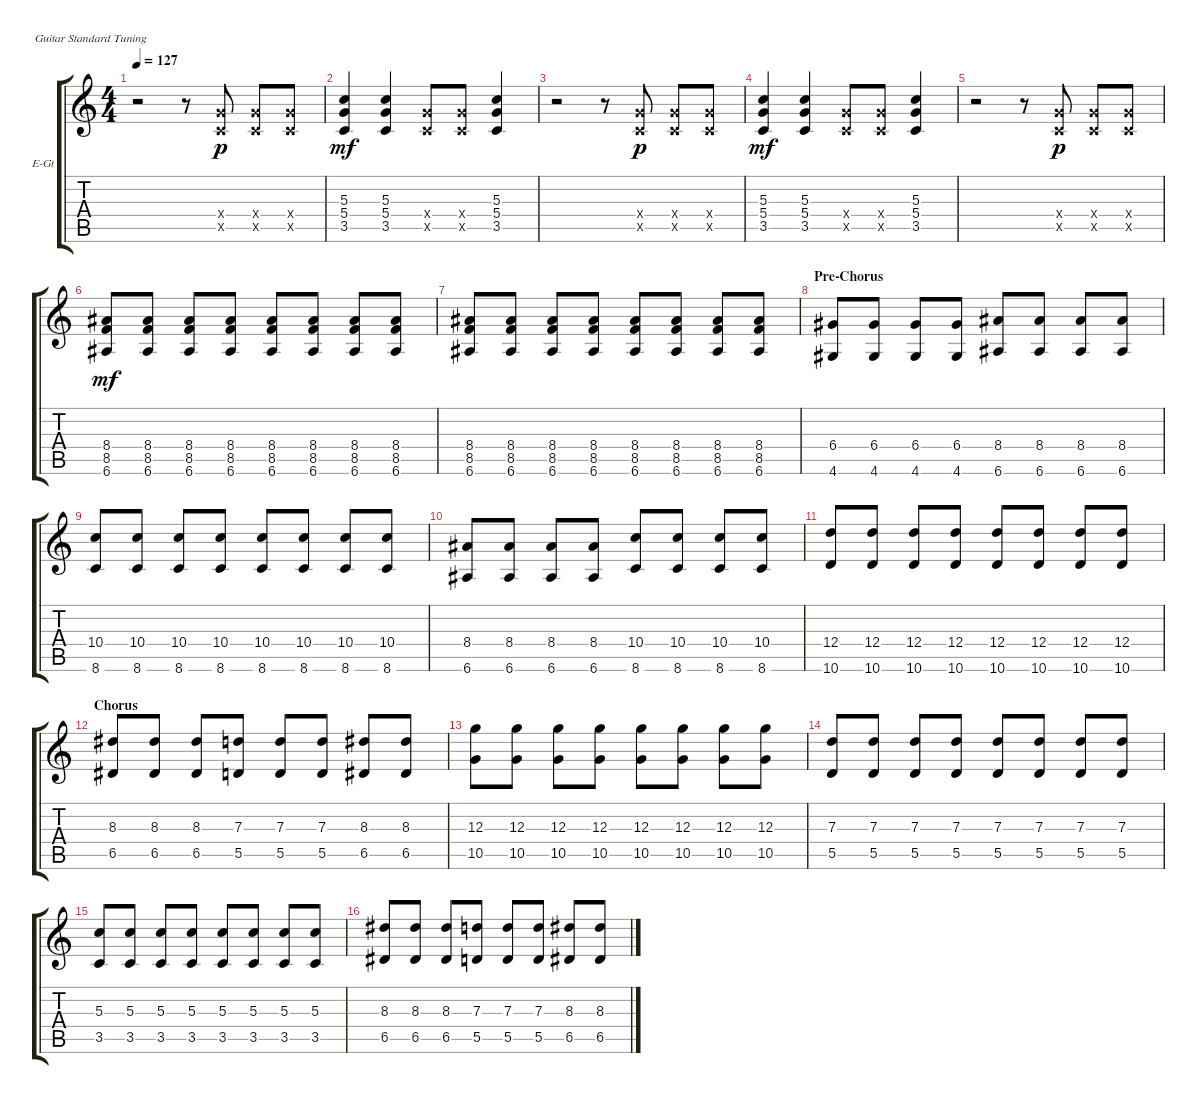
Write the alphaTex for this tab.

\defaultSystemsLayout 4
\bracketExtendMode groupsimilarinstruments
\firstSystemTrackNameOrientation horizontal
\otherSystemsTrackNameOrientation horizontal
\track ("Electric Guitar" "E-Gt") {instrument distortionguitar}
\staff {score tabs}
\tuning (E4 B3 G3 D3 A2 E2)
\ts (4 4)
\tempo 127
\clef g2
\ks c
r.2{dy mf} r.8 (5.4{x} 3.5{x}).8{dy p} (5.4{x} 3.5{x}).8 (3.5{x} 5.4{x}).8 |
(3.5 5.4 5.3).4{dy mf} (5.3 5.4 3.5).4 (3.5{x} 5.4{x}).8 (5.4{x} 3.5{x}).8 (3.5 5.4 5.3).4 |
r.2 r.8 (5.4{x} 3.5{x}).8{dy p} (5.4{x} 3.5{x}).8 (3.5{x} 5.4{x}).8 |
(3.5 5.4 5.3).4{dy mf} (5.3 5.4 3.5).4 (3.5{x} 5.4{x}).8 (5.4{x} 3.5{x}).8 (3.5 5.4 5.3).4 |
r.2 r.8 (5.4{x} 3.5{x}).8{dy p} (5.4{x} 3.5{x}).8 (3.5{x} 5.4{x}).8 |
(8.4 6.6 8.5).8{dy mf} (8.4 6.6 8.5).8 (6.6 8.5 8.4).8 (6.6 8.5 8.4).8 (6.6 8.5 8.4).8 (6.6 8.5 8.4).8 (6.6 8.5 8.4).8 (6.6 8.5 8.4).8 |
(8.4 8.5 6.6).8 (8.4 8.5 6.6).8 (8.4 8.5 6.6).8 (8.4 8.5 6.6).8 (8.4 8.5 6.6).8 (8.4 8.5 6.6).8 (8.4 8.5 6.6).8 (8.4 8.5 6.6).8 |
\section ("" "Pre-Chorus")
(4.6 6.4).8 (4.6 6.4).8 (4.6 6.4).8 (4.6 6.4).8 (6.6 8.4).8 (6.6 8.4).8 (6.6 8.4).8 (6.6 8.4).8 |
(8.6 10.4).8 (8.6 10.4).8 (8.6 10.4).8 (8.6 10.4).8 (8.6 10.4).8 (8.6 10.4).8 (8.6 10.4).8 (8.6 10.4).8 |
(6.6 8.4).8 (6.6 8.4).8 (6.6 8.4).8 (6.6 8.4).8 (10.4 8.6).8 (10.4 8.6).8 (10.4 8.6).8 (10.4 8.6).8 |
(10.6 12.4).8 (10.6 12.4).8 (10.6 12.4).8 (10.6 12.4).8 (10.6 12.4).8 (10.6 12.4).8 (10.6 12.4).8 (10.6 12.4).8 |
\section ("" "Chorus")
(6.5 8.3).8 (6.5 8.3).8 (6.5 8.3).8 (5.5 7.3).8 (5.5 7.3).8 (5.5 7.3).8 (6.5 8.3).8 (6.5 8.3).8 |
(10.5 12.3).8 (10.5 12.3).8 (10.5 12.3).8 (10.5 12.3).8 (10.5 12.3).8 (10.5 12.3).8 (10.5 12.3).8 (10.5 12.3).8 |
(5.5 7.3).8 (5.5 7.3).8 (5.5 7.3).8 (5.5 7.3).8 (5.5 7.3).8 (5.5 7.3).8 (5.5 7.3).8 (5.5 7.3).8 |
(3.5 5.3).8 (3.5 5.3).8 (3.5 5.3).8 (3.5 5.3).8 (3.5 5.3).8 (3.5 5.3).8 (3.5 5.3).8 (3.5 5.3).8 |
(6.5 8.3).8 (6.5 8.3).8 (6.5 8.3).8 (5.5 7.3).8 (5.5 7.3).8 (5.5 7.3).8 (6.5 8.3).8 (6.5 8.3).8
